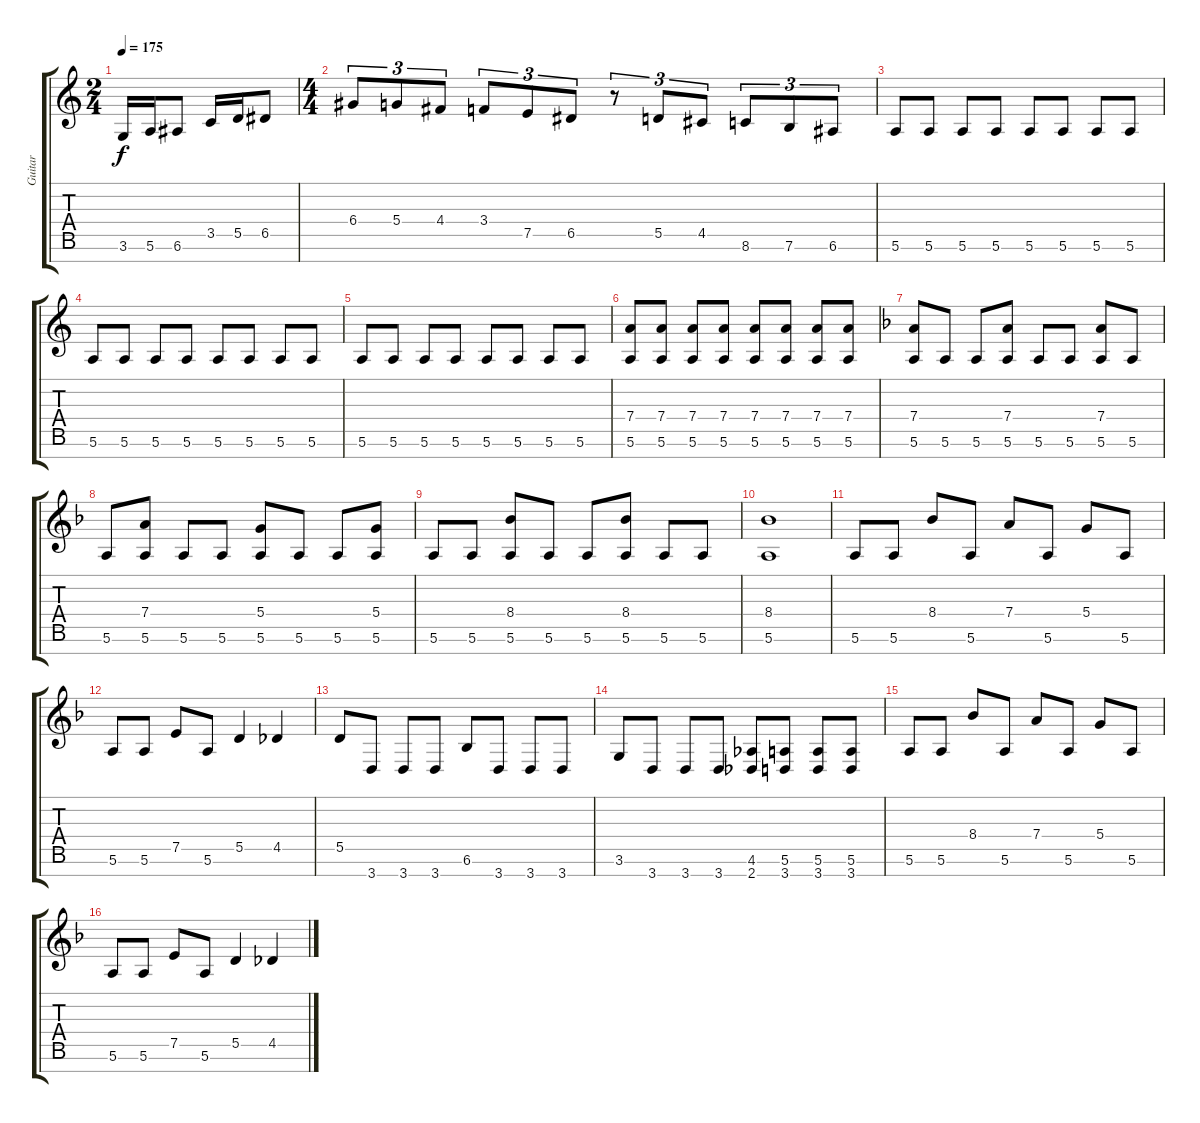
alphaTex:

\track ("Guitar" "Guitar") {instrument distortionguitar}
\staff {score tabs}
\tuning (E4 B3 G3 D3 A2 E2 B1) {hide}
\ts (2 4)
\tempo 175
\clef g2
\ks c
3.6.16{dy f} 5.6.16 6.6.8 3.5.16 5.5.16 6.5.8 |
\ts (4 4)
6.4.8{tu (3 2)} 5.4.8{tu (3 2)} 4.4.8{tu (3 2)} 3.4.8{tu (3 2)} 7.5.8{tu (3 2)} 6.5.8{tu (3 2)} r.8{tu (3 2)} 5.5.8{tu (3 2)} 4.5.8{tu (3 2)} 8.6.8{tu (3 2)} 7.6.8{tu (3 2)} 6.6.8{tu (3 2)} |
5.6.8 5.6.8 5.6.8 5.6.8 5.6.8 5.6.8 5.6.8 5.6.8 |
5.6.8 5.6.8 5.6.8 5.6.8 5.6.8 5.6.8 5.6.8 5.6.8 |
5.6.8 5.6.8 5.6.8 5.6.8 5.6.8 5.6.8 5.6.8 5.6.8 |
(7.4 5.6).8 (7.4 5.6).8 (7.4 5.6).8 (7.4 5.6).8 (7.4 5.6).8 (7.4 5.6).8 (7.4 5.6).8 (7.4 5.6).8 |
\ks dminor
(7.4 5.6).8 5.6.8 5.6.8 (7.4 5.6).8 5.6.8 5.6.8 (7.4 5.6).8 5.6.8 |
5.6.8 (7.4 5.6).8 5.6.8 5.6.8 (5.4 5.6).8 5.6.8 5.6.8 (5.4 5.6).8 |
5.6.8 5.6.8 (8.4 5.6).8 5.6.8 5.6.8 (8.4 5.6).8 5.6.8 5.6.8 |
(8.4 5.6).1 |
5.6.8 5.6.8 8.4.8 5.6.8 7.4.8 5.6.8 5.4.8 5.6.8 |
5.6.8 5.6.8 7.5.8 5.6.8 5.5.4 4.5.4 |
5.5.8 3.7.8 3.7.8 3.7.8 6.6.8 3.7.8 3.7.8 3.7.8 |
3.6.8 3.7.8 3.7.8 3.7.8 (4.6 2.7).8 (5.6 3.7).8 (5.6 3.7).8 (5.6 3.7).8 |
5.6.8 5.6.8 8.4.8 5.6.8 7.4.8 5.6.8 5.4.8 5.6.8 |
5.6.8 5.6.8 7.5.8 5.6.8 5.5.4 4.5.4
